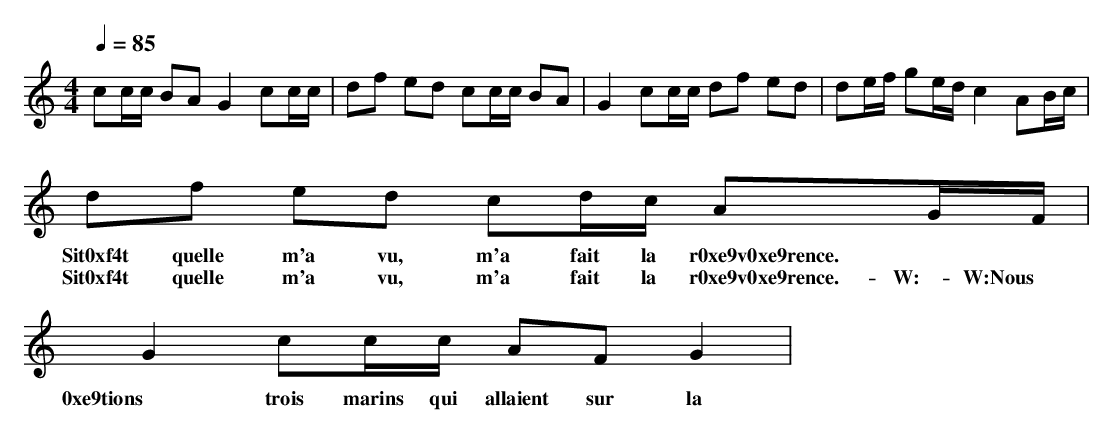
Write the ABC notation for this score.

X:1
T:
M: 4/4
L: 1/8
Q:1/4=85
K:C % 0 sharps
V:1
cc/2c/2 BA G2 cc/2c/2|df ed cc/2c/2 BA|G2 cc/2c/2 df ed|de/2f/2 ge/2d/2 c2 AB/2c/2|
df ed cd/2c/2 AG/2F/2|G2 cc/2c/2 AF G2|
w:Sit\0xf4t quelle m'a vu, m'a fait la r\0xe9v\0xe9rence.
w: Sit\0xf4t quelle m'a vu, m'a fait la r\0xe9v\0xe9rence.-W:-W:Nous \0xe9tions trois marins qui allaient sur la mer-W:Le vent nous \0xe9tait bon, la mer \0xe9tait contraire.-W:-W:refrain-W:Gai, maluron, malura les gars sont pour les filles-W:Gai, maluron, malura les filles sont pour les gars-W:-W:Le vent nous a pouss\0xe9 sur les c\0xf4tes d'Irlande-W:Pr\0xe8s d'un moulin \0xe0 vent nous avons mouill\0xe9 l'ancre.-W:-W:Et dedans ce moulin, y'avait une servante,-W:-W:Je luis ai demand\0xe9 "d'o\0xf9 vient la connaissance?"-W:Ne t'en souviens-tu pas quand nous \0xe9tions ensemble ?-W:-W:A la foire, au march\0xe9 de la ville de Nantes.-W:Pour choisir un anneau, parlant de l'amour tendre-W:-W:L'est encore \0xe0 mon doigt, le voudrais-tu reprendre ?-W:Je le reprendrai pas, nous dormirons ensemble.-W:-W:Dans un p'tit lit bien fait, couvert de roses blanches.-W:L\0xe0 o\0xf9 qu'\0xe0 la minuit, le rossignol y chante.
